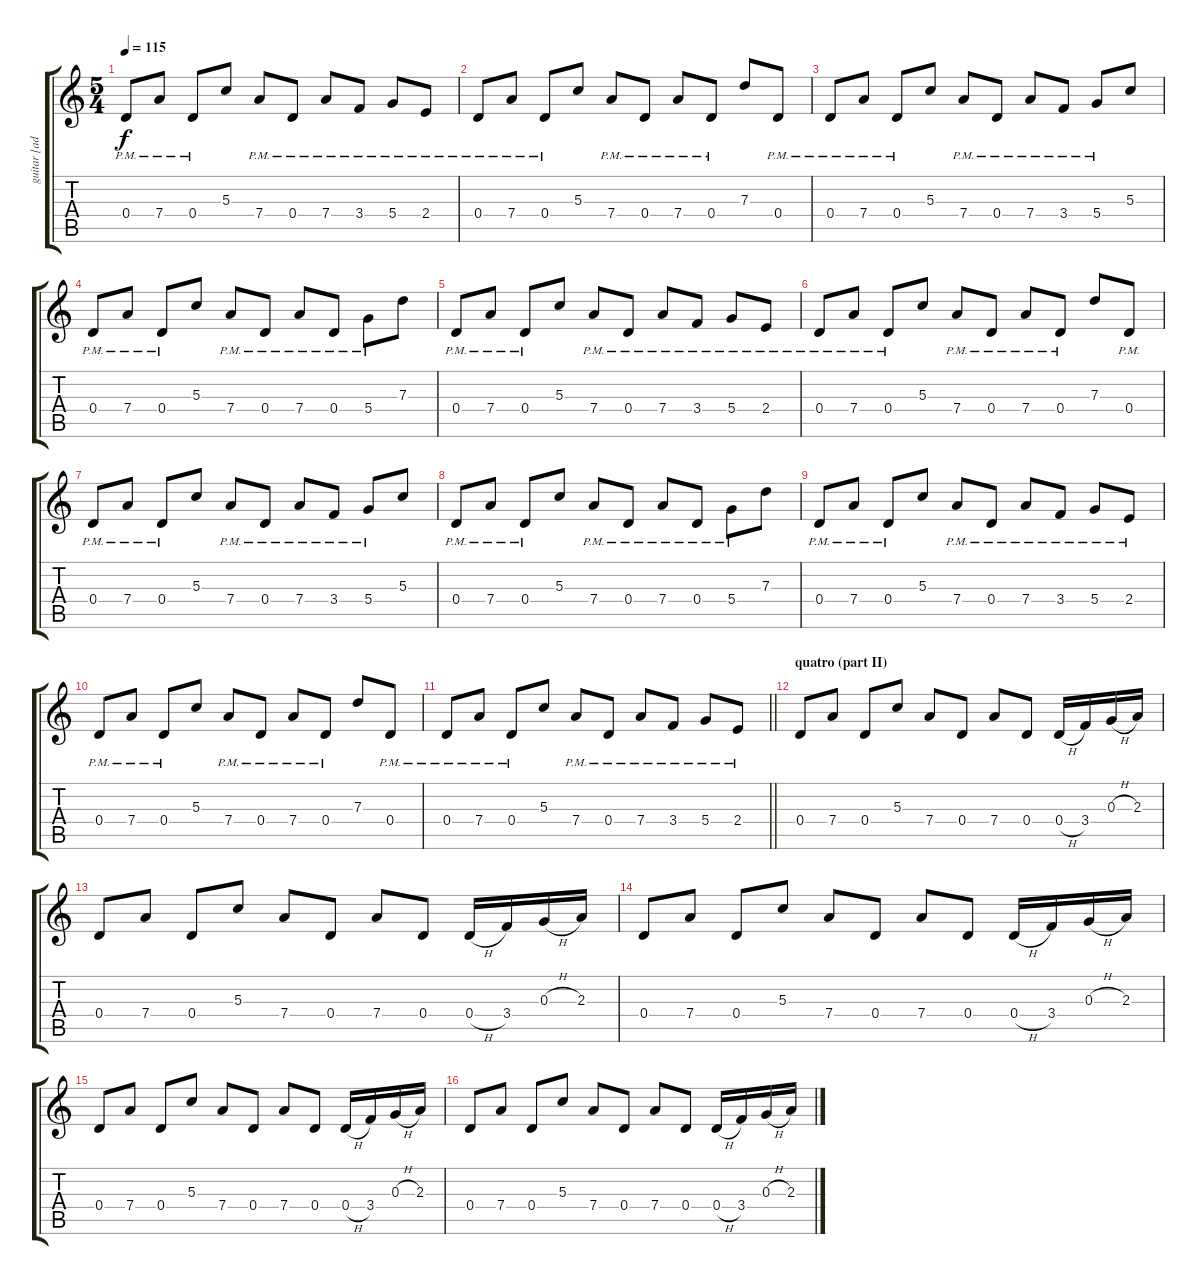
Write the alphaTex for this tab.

\track ("guitar [adam jones]" "guitar [ad") {instrument distortionguitar}
\staff {score tabs}
\tuning (E4 B3 G3 D3 A2 D2) {hide}
\ts (5 4)
\tempo 115
\clef g2
\ks c
0.4{pm}.8{dy f} 7.4{pm}.8 0.4{pm}.8 5.3.8 7.4{pm}.8 0.4{pm}.8 7.4{pm}.8 3.4{pm}.8 5.4{pm}.8 2.4{pm}.8 |
0.4{pm}.8 7.4{pm}.8 0.4{pm}.8 5.3.8 7.4{pm}.8 0.4{pm}.8 7.4{pm}.8 0.4{pm}.8 7.3.8 0.4{pm}.8 |
0.4{pm}.8 7.4{pm}.8 0.4{pm}.8 5.3.8 7.4{pm}.8 0.4{pm}.8 7.4{pm}.8 3.4{pm}.8 5.4{pm}.8 5.3.8 |
0.4{pm}.8{volume 16 instrument electricguitarclean} 7.4{pm}.8 0.4{pm}.8 5.3.8 7.4{pm}.8 0.4{pm}.8 7.4{pm}.8 0.4{pm}.8 5.4{pm}.8 7.3.8 |
0.4{pm}.8 7.4{pm}.8 0.4{pm}.8 5.3.8 7.4{pm}.8 0.4{pm}.8 7.4{pm}.8 3.4{pm}.8 5.4{pm}.8 2.4{pm}.8 |
0.4{pm}.8 7.4{pm}.8 0.4{pm}.8 5.3.8 7.4{pm}.8 0.4{pm}.8 7.4{pm}.8 0.4{pm}.8 7.3.8 0.4{pm}.8 |
0.4{pm}.8 7.4{pm}.8 0.4{pm}.8 5.3.8 7.4{pm}.8 0.4{pm}.8 7.4{pm}.8 3.4{pm}.8 5.4{pm}.8 5.3.8 |
0.4{pm}.8 7.4{pm}.8 0.4{pm}.8 5.3.8 7.4{pm}.8 0.4{pm}.8 7.4{pm}.8 0.4{pm}.8 5.4{pm}.8 7.3.8 |
0.4{pm}.8 7.4{pm}.8 0.4{pm}.8 5.3.8 7.4{pm}.8 0.4{pm}.8 7.4{pm}.8 3.4{pm}.8 5.4{pm}.8 2.4{pm}.8 |
0.4{pm}.8 7.4{pm}.8 0.4{pm}.8 5.3.8 7.4{pm}.8 0.4{pm}.8 7.4{pm}.8 0.4{pm}.8 7.3.8 0.4{pm}.8 |
\barLineRight lightlight
0.4{pm}.8 7.4{pm}.8 0.4{pm}.8 5.3.8 7.4{pm}.8 0.4{pm}.8 7.4{pm}.8 3.4{pm}.8 5.4{pm}.8 2.4{pm}.8 |
\section ("" "quatro (part II)")
0.4.8 7.4.8 0.4.8 5.3.8 7.4.8 0.4.8 7.4.8 0.4.8 0.4{h}.16 3.4.16 0.3{h}.16 2.3.16 |
0.4.8 7.4.8 0.4.8 5.3.8 7.4.8 0.4.8 7.4.8 0.4.8 0.4{h}.16 3.4.16 0.3{h}.16 2.3.16 |
0.4.8 7.4.8 0.4.8 5.3.8 7.4.8 0.4.8 7.4.8 0.4.8 0.4{h}.16 3.4.16 0.3{h}.16 2.3.16 |
0.4.8 7.4.8 0.4.8 5.3.8 7.4.8 0.4.8 7.4.8 0.4.8 0.4{h}.16 3.4.16 0.3{h}.16 2.3.16 |
0.4.8 7.4.8 0.4.8 5.3.8 7.4.8 0.4.8 7.4.8 0.4.8 0.4{h}.16 3.4.16 0.3{h}.16 2.3.16
